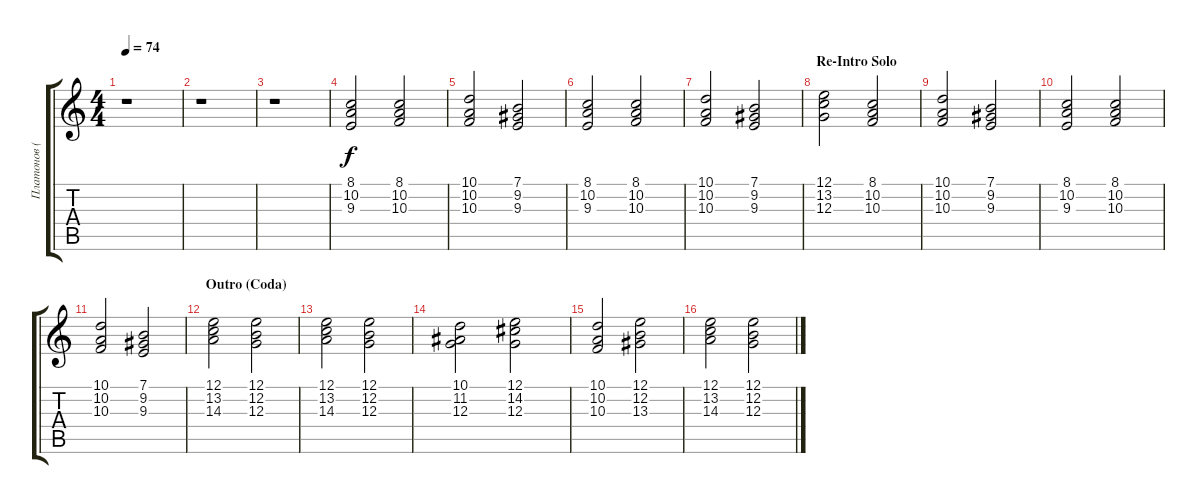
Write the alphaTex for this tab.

\track ("Платонов (Клавиш. 1)" "Платонов (") {instrument lead2sawtooth}
\staff {score tabs}
\tuning (E4 B3 G3 D3 A2 E2) {hide}
\ts (4 4)
\tempo 74
\clef g2
\ks c
r.1{dy f} |
r.1 |
r.1 |
(8.1 10.2 9.3).2 (8.1 10.2 10.3).2 |
(10.1 10.2 10.3).2 (7.1 9.2 9.3).2 |
(8.1 10.2 9.3).2 (8.1 10.2 10.3).2 |
(10.1 10.2 10.3).2 (7.1 9.2 9.3).2 |
\section ("" "Re-Intro Solo")
(12.1 13.2 12.3).2 (8.1 10.2 10.3).2 |
(10.1 10.2 10.3).2 (7.1 9.2 9.3).2 |
(8.1 10.2 9.3).2 (8.1 10.2 10.3).2 |
(10.1 10.2 10.3).2 (7.1 9.2 9.3).2 |
\section ("" "Outro (Coda)")
(12.1 13.2 14.3).2{instrument stringensemble1} (12.1 12.2 12.3).2 |
(12.1 13.2 14.3).2 (12.1 12.2 12.3).2 |
(10.1 11.2 12.3).2 (12.1 14.2 12.3).2 |
(10.1 10.2 10.3).2 (12.1 12.2 13.3).2 |
(12.1 13.2 14.3).2 (12.1 12.2 12.3).2
